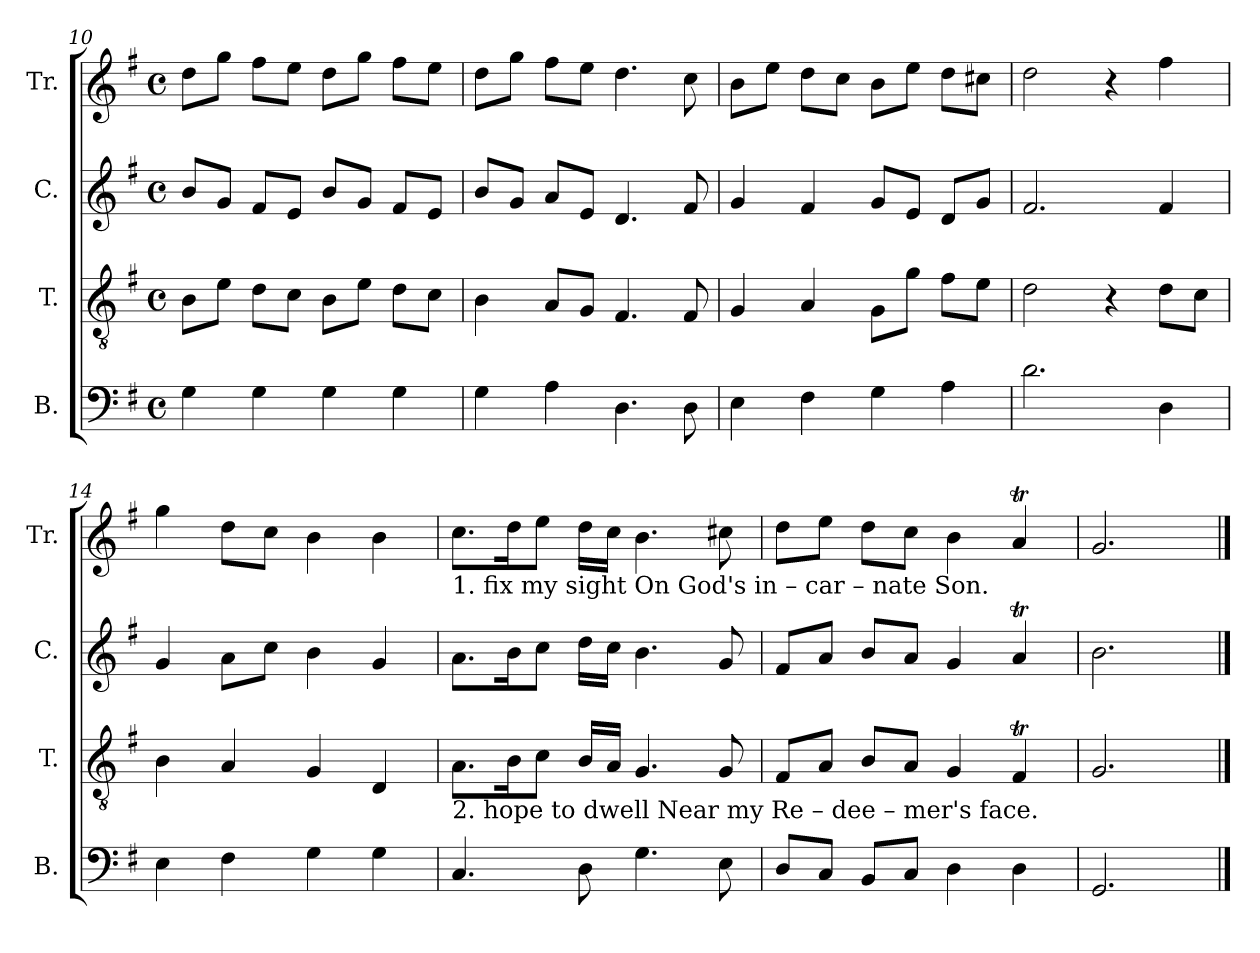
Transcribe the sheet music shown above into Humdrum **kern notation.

**kern	**kern	**kern	**kern
*part4	*part3	*part2	*part1
*staff4	*staff3	*staff2	*staff1
*I"B.	*I"T.	*I"C.	*I"Tr.
*I'B.	*I'T.	*I'C.	*I'Tr.
*clefF4	*clefGv2	*clefG2	*clefG2
*k[f#]	*k[f#]	*k[f#]	*k[f#]
*M4/4	*M4/4	*M4/4	*M4/4
*met(c)	*met(c)	*met(c)	*met(c)
=10	=10	=10	=10
4G\	8B\L	8b/L	8dd\L
.	8e\J	8g/J	8gg\J
4G\	8d\L	8f#/L	8ff#\L
.	8c\J	8e/J	8ee\J
4G\	8B\L	8b/L	8dd\L
.	8e\J	8g/J	8gg\J
4G\	8d\L	8f#/L	8ff#\L
.	8c\J	8e/J	8ee\J
=11	=11	=11	=11
4G\	4B\	8b/L	8dd\L
.	.	8g/J	8gg\J
4A\	8A/L	8a/L	8ff#\L
.	8G/J	8e/J	8ee\J
4.D\	4.F#/	4.d/	4.dd\
8D\	8F#/	8f#/	8cc\
=12	=12	=12	=12
4E\	4G/	4g/	8b\L
.	.	.	8ee\J
4F#\	4A/	4f#/	8dd\L
.	.	.	8cc\J
4G\	8G\L	8g/L	8b\L
.	8g\J	8e/J	8ee\J
4A\	8f#\L	8d/L	8dd\L
.	8e\J	8g/J	8cc#X\J
=13	=13	=13	=13
2.d\	2d\	2.f#/	2dd\
.	4r	.	4r
4D\	8d\L	4f#/	4ff#\
.	8c\J	.	.
=14	=14	=14	=14
4E\	4B\	4g/	4gg\
4F#\	4A/	8a\L	8dd\L
.	.	8cc\J	8cc\J
4G\	4G/	4b\	4b\
4G\	4D/	4g/	4b\
!!LO:LB:g=z
=15	=15	=15	=15
!	!	!	!LO:TX:b:t=1.  fix                  my   sight         On      God's    in  –  car  –  nate     Son.
!	!LO:TX:b:t=2. hope             to    dwell         Near    my       Re  –  dee  –  mer's   face.	!	!
4.C/	8.A\L	8.a\L	8.cc\L
.	16B\K	16b\K	16dd\K
.	8c\J	8cc\J	8ee\J
8D\	16B/LL	16dd\LL	16dd\LL
.	16A/JJ	16cc\JJ	16cc\JJ
4.G\	4.G/	4.b\	4.b\
8E\	8G/	8g/	8cc#X\
=16	=16	=16	=16
8D/L	8F#/L	8f#/L	8dd\L
8C/J	8A/J	8a/J	8ee\J
8BB/L	8B/L	8b/L	8dd\L
8C/J	8A/J	8a/J	8cc\J
4D\	4G/	4g/	4b\
4D\	4F#t/	4aT/	4aT/
=17	=17	=17	=17
2.GG/	2.G/	2.b\	2.g/
==	==	==	==
*-	*-	*-	*-
